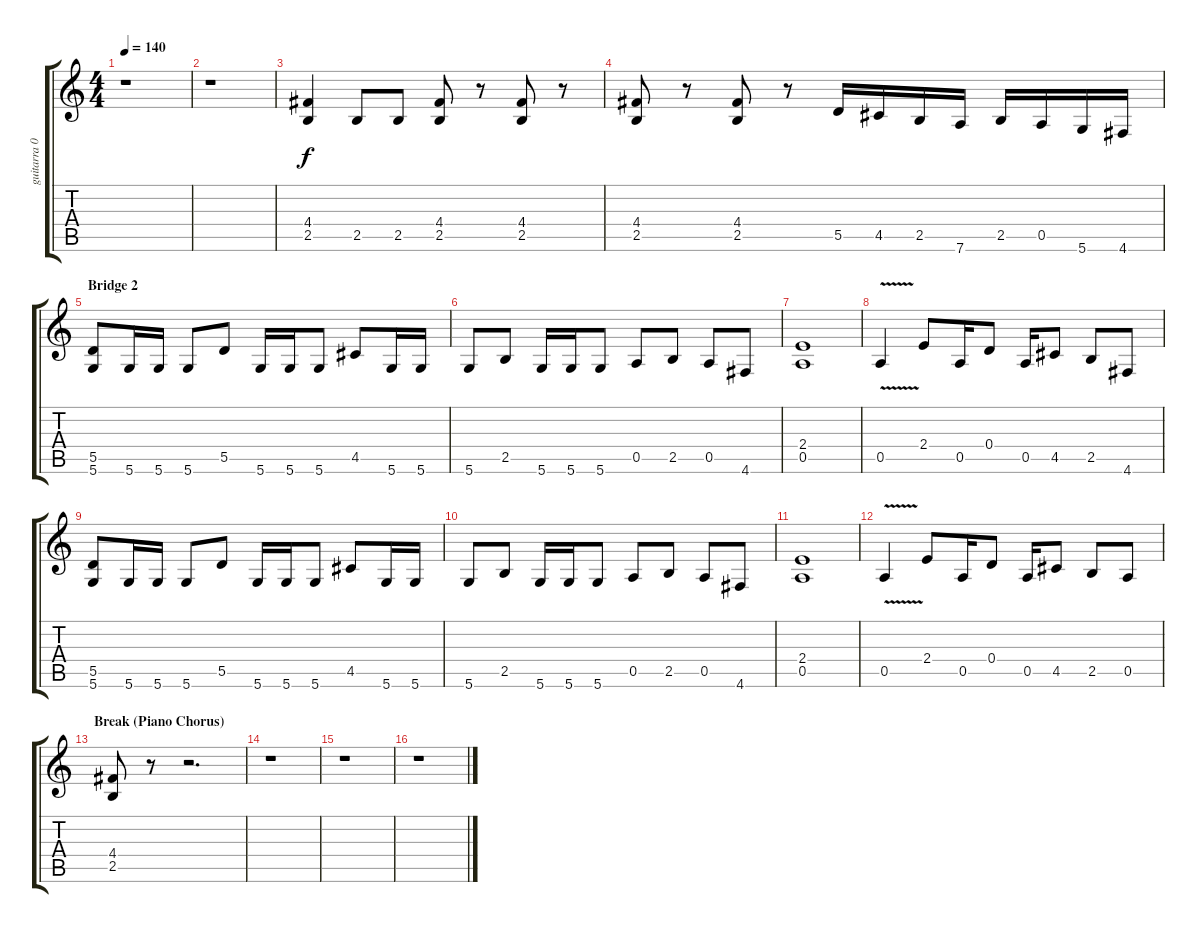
\track ("guitarra 02" "guitarra 0") {instrument distortionguitar}
\staff {score tabs}
\tuning (E4 B3 G3 D3 A2 D2) {hide}
\ts (4 4)
\tempo 140
\clef g2
\ks c
r.1{dy f} |
r.1 |
(4.4 2.5).4{volume 15} 2.5.8 2.5.8 (4.4 2.5).8 r.8 (4.4 2.5).8 r.8 |
(4.4 2.5).8 r.8 (4.4 2.5).8 r.8 5.5.16 4.5.16 2.5.16 7.6.16 2.5.16 0.5.16 5.6.16 4.6.16 |
\section ("" "Bridge 2")
(5.5 5.6).8 5.6.16 5.6.16 5.6.8 5.5.8 5.6.16 5.6.16 5.6.8 4.5.8 5.6.16 5.6.16 |
5.6.8 2.5.8 5.6.16 5.6.16 5.6.8 0.5.8 2.5.8 0.5.8 4.6.8 |
(2.4 0.5).1 |
0.5{v}.4 2.4.8 0.5.16 0.4.8 0.5.16 4.5.8 2.5.8 4.6.8 |
(5.5 5.6).8 5.6.16 5.6.16 5.6.8 5.5.8 5.6.16 5.6.16 5.6.8 4.5.8 5.6.16 5.6.16 |
5.6.8 2.5.8 5.6.16 5.6.16 5.6.8 0.5.8 2.5.8 0.5.8 4.6.8 |
(2.4 0.5).1 |
0.5{v}.4 2.4.8 0.5.16 0.4.8 0.5.16 4.5.8 2.5.8 0.5.8 |
\section ("" "Break (Piano Chorus)")
(4.4 2.5).8 r.8 r.2{d} |
r.1 |
r.1 |
r.1
